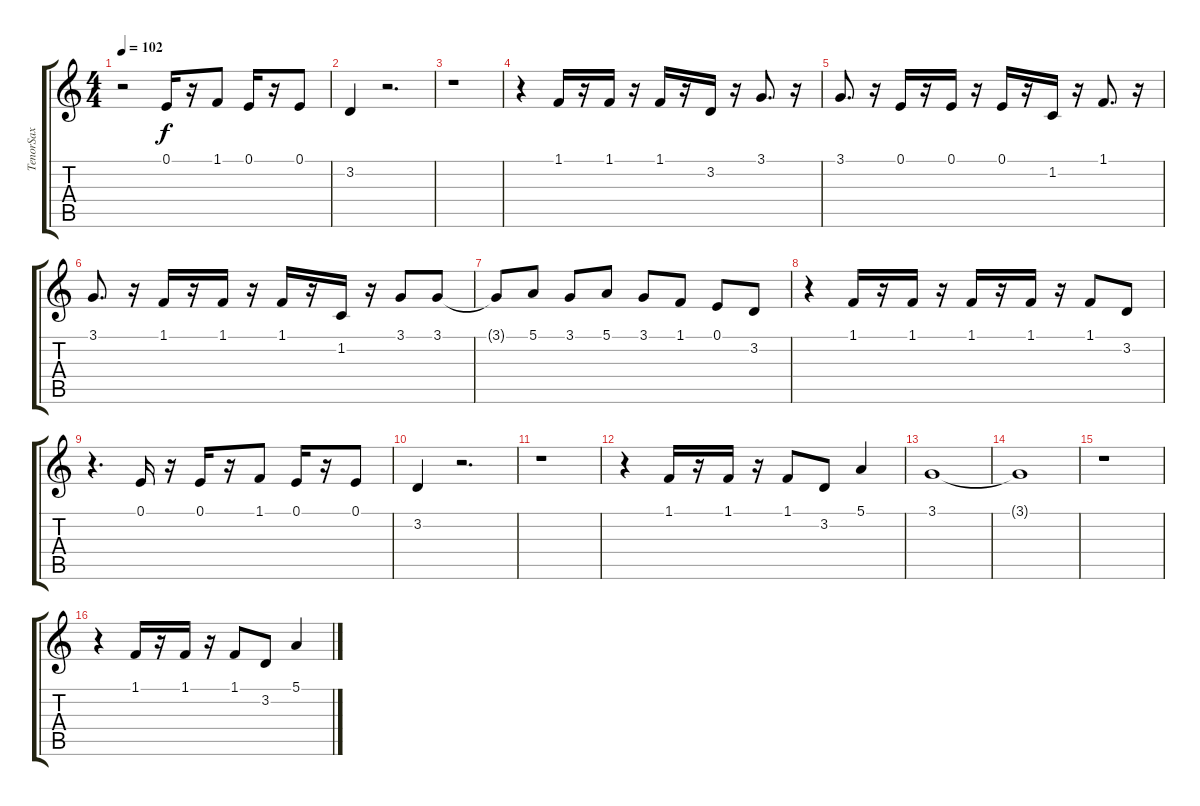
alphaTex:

\track ("TenorSax" "TenorSax") {instrument tenorsax}
\staff {score tabs}
\tuning (E4 B3 G3 D3 A2 E2) {hide}
\ts (4 4)
\tempo 102
\clef g2
\ks c
r.2{dy f} 0.1.16 r.16 1.1.8 0.1.16 r.16 0.1.8 |
3.2.4 r.2{d} |
r.1 |
r.4 1.1.16 r.16 1.1.16 r.16 1.1.16 r.16 3.2.16 r.16 3.1.8{d} r.16 |
3.1.8{d} r.16 0.1.16 r.16 0.1.16 r.16 0.1.16 r.16 1.2.16 r.16 1.1.8{d} r.16 |
3.1.8{d} r.16 1.1.16 r.16 1.1.16 r.16 1.1.16 r.16 1.2.16 r.16 3.1.8 3.1.8 |
3.1{t}.8 5.1.8 3.1.8 5.1.8 3.1.8 1.1.8 0.1.8 3.2.8 |
r.4 1.1.16 r.16 1.1.16 r.16 1.1.16 r.16 1.1.16 r.16 1.1.8 3.2.8 |
r.4{d} 0.1.16 r.16 0.1.16 r.16 1.1.8 0.1.16 r.16 0.1.8 |
3.2.4 r.2{d} |
r.1 |
r.4 1.1.16 r.16 1.1.16 r.16 1.1.8 3.2.8 5.1.4 |
3.1.1 |
3.1{t}.1 |
r.1 |
r.4 1.1.16 r.16 1.1.16 r.16 1.1.8 3.2.8 5.1.4
